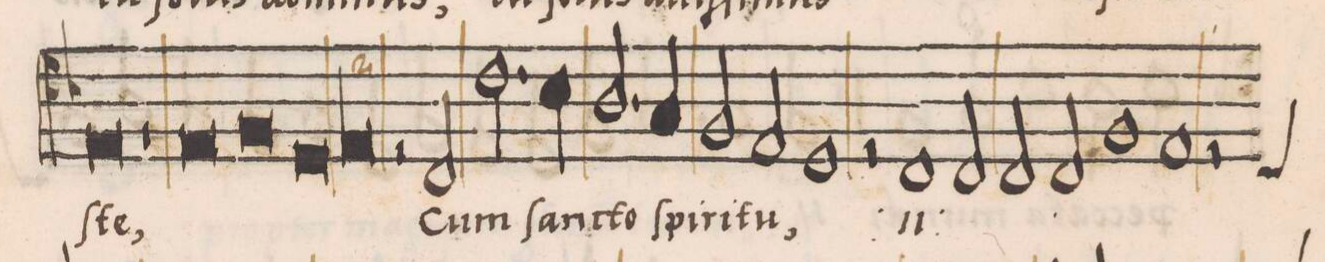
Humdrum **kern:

**kern	**text
*I"TENOR	*
*clefC4	*
*k[b-]	*
*met(C|)	*
*M2/1	*
0E	-ſte,
=92	=92
1r	.
0E	.
=93	=93
0F	.
=94	=94
0D	.
=95	=95
1E	.
*Xcol	*
=96	=96
2r	.
2C/	Cum
2.c\	ſanc-
4B-\	-to
=97	=97
2.A/	ſpi-
4G/	-ri-
2F/	-tu,
2E/	.
=98	=98
1D	.
2r	.
*	*ij
1C	Cum
=99	=99
2C/	ſanc-
2C/	-to
2C/	ſpi-
=100	=100
1F	-ri-
*custos:C	*
1E	-tu
=101	=101
*-	*-
